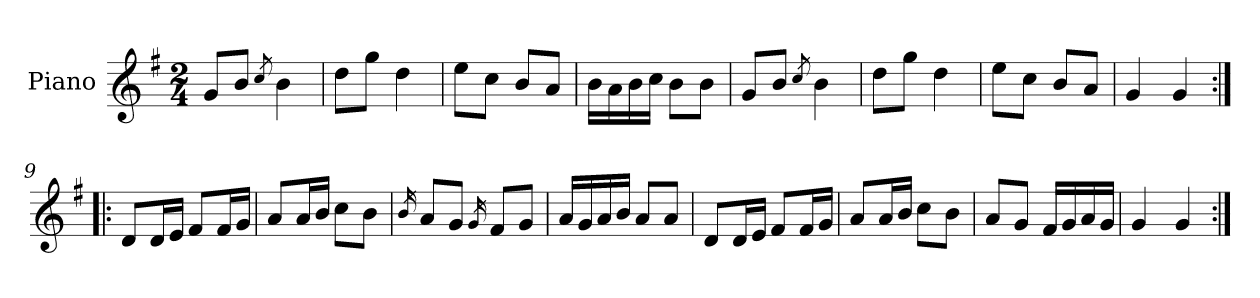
**kern
*part1
*staff1
*I"Piano
*I'Pno.
*clefG2
*k[f#]
*M2/4
=1
8g/L
8b/J
8qcc/
4b\
=2
8dd\L
8gg\J
4dd\
=3
8ee\L
8cc\J
8b/L
8a/J
=4
16b\LL
16a\
16b\
16cc\JJ
8b\L
8b\J
=5
8g/L
8b/J
8qcc/
4b\
=6
8dd\L
8gg\J
4dd\
=7
8ee\L
8cc\J
8b/L
8a/J
!!LO:LB:g=z
=8
4g/
4g/
=9:|!|:
8d/L
16d/L
16e/JJ
8f#/L
16f#/L
16g/JJ
=10
8a/L
16a/L
16b/JJ
8cc\L
8b\J
=11
16qb/
8a/L
8g/J
16qg/
8f#/L
8g/J
=12
16a/LL
16g/
16a/
16b/JJ
8a/L
8a/J
=13
8d/L
16d/L
16e/JJ
8f#/L
16f#/L
16g/JJ
!!LO:LB:g=z
=14
8a/L
16a/L
16b/JJ
8cc\L
8b\J
=15
8a/L
8g/J
16f#/LL
16g/
16a/
16g/JJ
=16
4g/
4g/
=:|!
*-
